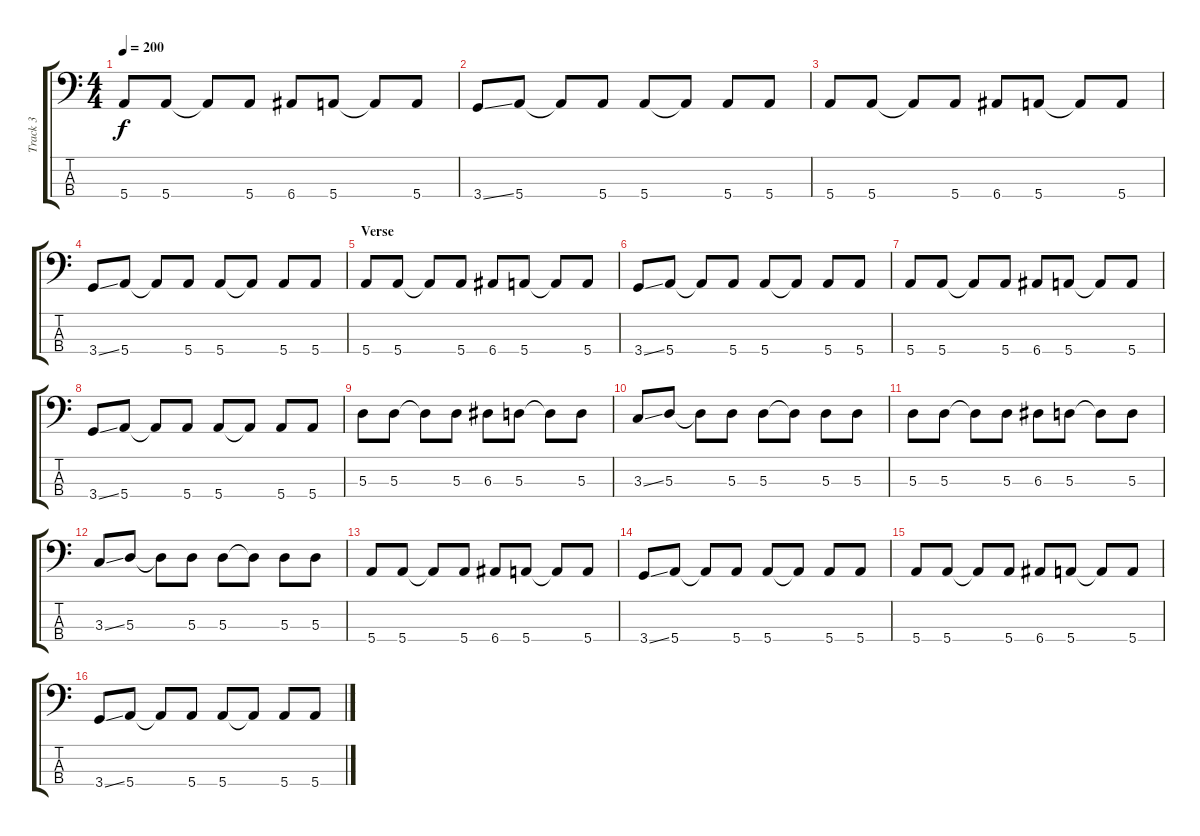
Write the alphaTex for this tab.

\track ("Track 3" "Track 3") {instrument electricbasspick}
\staff {score tabs}
\tuning (G2 D2 A1 E1) {hide}
\ts (4 4)
\section ("" "")
\tempo 200
\clef f4
\ks c
5.4.8{dy f} 5.4.8 5.4{t}.8 5.4.8 6.4.8 5.4.8 5.4{t}.8 5.4.8 |
3.4{ss}.8 5.4.8 5.4{t}.8 5.4.8 5.4.8 5.4{t}.8 5.4.8 5.4.8 |
5.4.8 5.4.8 5.4{t}.8 5.4.8 6.4.8 5.4.8 5.4{t}.8 5.4.8 |
3.4{ss}.8 5.4.8 5.4{t}.8 5.4.8 5.4.8 5.4{t}.8 5.4.8 5.4.8 |
\section ("" "Verse")
5.4.8 5.4.8 5.4{t}.8 5.4.8 6.4.8 5.4.8 5.4{t}.8 5.4.8 |
3.4{ss}.8 5.4.8 5.4{t}.8 5.4.8 5.4.8 5.4{t}.8 5.4.8 5.4.8 |
5.4.8 5.4.8 5.4{t}.8 5.4.8 6.4.8 5.4.8 5.4{t}.8 5.4.8 |
3.4{ss}.8 5.4.8 5.4{t}.8 5.4.8 5.4.8 5.4{t}.8 5.4.8 5.4.8 |
5.3.8 5.3.8 5.3{t}.8 5.3.8 6.3.8 5.3.8 5.3{t}.8 5.3.8 |
3.3{ss}.8 5.3.8 5.3{t}.8 5.3.8 5.3.8 5.3{t}.8 5.3.8 5.3.8 |
5.3.8 5.3.8 5.3{t}.8 5.3.8 6.3.8 5.3.8 5.3{t}.8 5.3.8 |
3.3{ss}.8 5.3.8 5.3{t}.8 5.3.8 5.3.8 5.3{t}.8 5.3.8 5.3.8 |
5.4.8 5.4.8 5.4{t}.8 5.4.8 6.4.8 5.4.8 5.4{t}.8 5.4.8 |
3.4{ss}.8 5.4.8 5.4{t}.8 5.4.8 5.4.8 5.4{t}.8 5.4.8 5.4.8 |
5.4.8 5.4.8 5.4{t}.8 5.4.8 6.4.8 5.4.8 5.4{t}.8 5.4.8 |
3.4{ss}.8 5.4.8 5.4{t}.8 5.4.8 5.4.8 5.4{t}.8 5.4.8 5.4.8
